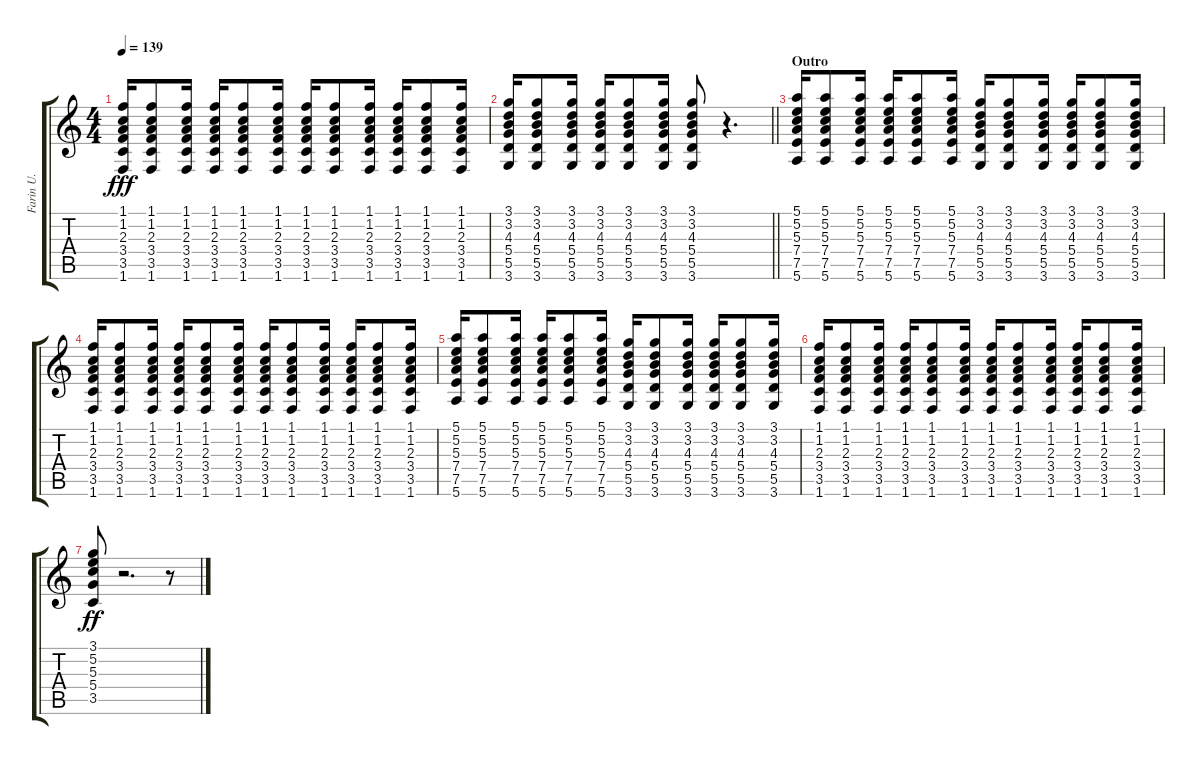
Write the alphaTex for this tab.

\track ("Farin U." "Farin U.") {instrument distortionguitar}
\staff {score tabs}
\tuning (E4 B3 G3 D3 A2 E2) {hide}
\ts (4 4)
\tempo 139
\clef g2
\ks c
(1.1 1.2 2.3 3.4 3.5 1.6).16{dy fff} (1.1 1.2 2.3 3.4 3.5 1.6).8 (1.1 1.2 2.3 3.4 3.5 1.6).16 (1.1 1.2 2.3 3.4 3.5 1.6).16 (1.1 1.2 2.3 3.4 3.5 1.6).8 (1.1 1.2 2.3 3.4 3.5 1.6).16 (1.1 1.2 2.3 3.4 3.5 1.6).16 (1.1 1.2 2.3 3.4 3.5 1.6).8 (1.1 1.2 2.3 3.4 3.5 1.6).16 (1.1 1.2 2.3 3.4 3.5 1.6).16 (1.1 1.2 2.3 3.4 3.5 1.6).8 (1.1 1.2 2.3 3.4 3.5 1.6).16 |
\barLineRight lightlight
(3.1 3.2 4.3 5.4 5.5 3.6).16 (3.1 3.2 4.3 5.4 5.5 3.6).8 (3.1 3.2 4.3 5.4 5.5 3.6).16 (3.1 3.2 4.3 5.4 5.5 3.6).16 (3.1 3.2 4.3 5.4 5.5 3.6).8 (3.1 3.2 4.3 5.4 5.5 3.6).16 (3.1 3.2 4.3 5.4 5.5 3.6).8 r.4{d} |
\section ("" "Outro")
(5.1 5.2 5.3 7.4 7.5 5.6).16 (5.1 5.2 5.3 7.4 7.5 5.6).8 (5.1 5.2 5.3 7.4 7.5 5.6).16 (5.1 5.2 5.3 7.4 7.5 5.6).16 (5.1 5.2 5.3 7.4 7.5 5.6).8 (5.1 5.2 5.3 7.4 7.5 5.6).16 (3.1 3.2 4.3 5.4 5.5 3.6).16 (3.1 3.2 4.3 5.4 5.5 3.6).8 (3.1 3.2 4.3 5.4 5.5 3.6).16 (3.1 3.2 4.3 5.4 5.5 3.6).16 (3.1 3.2 4.3 5.4 5.5 3.6).8 (3.1 3.2 4.3 5.4 5.5 3.6).16 |
(1.1 1.2 2.3 3.4 3.5 1.6).16 (1.1 1.2 2.3 3.4 3.5 1.6).8 (1.1 1.2 2.3 3.4 3.5 1.6).16 (1.1 1.2 2.3 3.4 3.5 1.6).16 (1.1 1.2 2.3 3.4 3.5 1.6).8 (1.1 1.2 2.3 3.4 3.5 1.6).16 (1.1 1.2 2.3 3.4 3.5 1.6).16 (1.1 1.2 2.3 3.4 3.5 1.6).8 (1.1 1.2 2.3 3.4 3.5 1.6).16 (1.1 1.2 2.3 3.4 3.5 1.6).16 (1.1 1.2 2.3 3.4 3.5 1.6).8 (1.1 1.2 2.3 3.4 3.5 1.6).16 |
(5.1 5.2 5.3 7.4 7.5 5.6).16 (5.1 5.2 5.3 7.4 7.5 5.6).8 (5.1 5.2 5.3 7.4 7.5 5.6).16 (5.1 5.2 5.3 7.4 7.5 5.6).16 (5.1 5.2 5.3 7.4 7.5 5.6).8 (5.1 5.2 5.3 7.4 7.5 5.6).16 (3.1 3.2 4.3 5.4 5.5 3.6).16 (3.1 3.2 4.3 5.4 5.5 3.6).8 (3.1 3.2 4.3 5.4 5.5 3.6).16 (3.1 3.2 4.3 5.4 5.5 3.6).16 (3.1 3.2 4.3 5.4 5.5 3.6).8 (3.1 3.2 4.3 5.4 5.5 3.6).16 |
(1.1 1.2 2.3 3.4 3.5 1.6).16 (1.1 1.2 2.3 3.4 3.5 1.6).8 (1.1 1.2 2.3 3.4 3.5 1.6).16 (1.1 1.2 2.3 3.4 3.5 1.6).16 (1.1 1.2 2.3 3.4 3.5 1.6).8 (1.1 1.2 2.3 3.4 3.5 1.6).16 (1.1 1.2 2.3 3.4 3.5 1.6).16 (1.1 1.2 2.3 3.4 3.5 1.6).8 (1.1 1.2 2.3 3.4 3.5 1.6).16 (1.1 1.2 2.3 3.4 3.5 1.6).16 (1.1 1.2 2.3 3.4 3.5 1.6).8 (1.1 1.2 2.3 3.4 3.5 1.6).16 |
(3.1 5.2 5.3 5.4 3.5).8{dy ff} r.2{d} r.8
